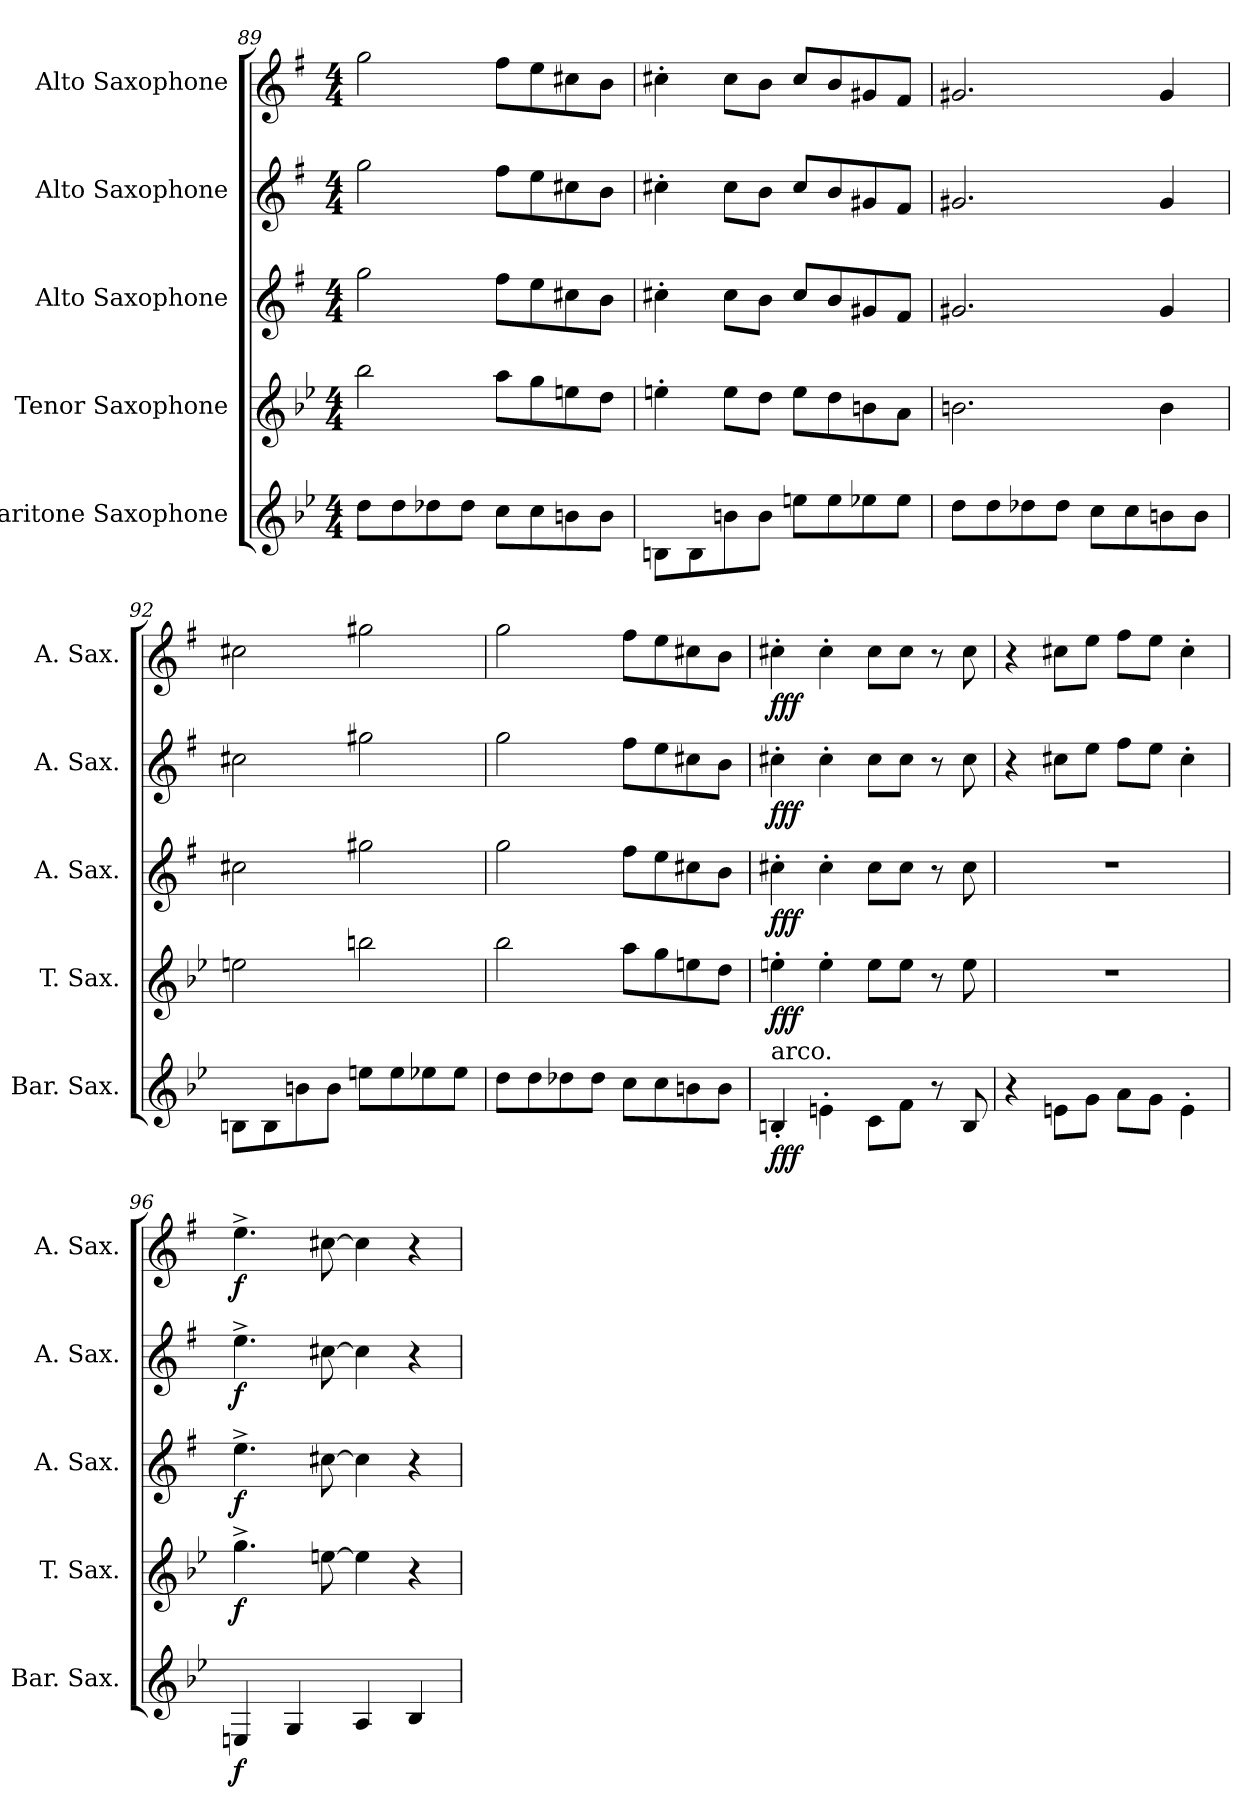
**kern	**dynam	**kern	**dynam	**kern	**dynam	**kern	**dynam	**kern	**dynam
*part5	*part5	*part4	*part4	*part3	*part3	*part2	*part2	*part1	*part1
*staff5	*staff5	*staff4	*staff4	*staff3	*staff3	*staff2	*staff2	*staff1	*staff1
*I"Baritone Saxophone	*	*I"Tenor Saxophone	*	*I"Alto Saxophone	*	*I"Alto Saxophone	*	*I"Alto Saxophone	*
*I'Bar. Sax.	*	*I'T. Sax.	*	*I'A. Sax.	*	*I'A. Sax.	*	*I'A. Sax.	*
*clefG2	*	*clefG2	*	*clefG2	*	*clefG2	*	*clefG2	*
*ITrd12c21	*	*ITrd8c14	*	*ITrd5c9	*	*ITrd5c9	*	*ITrd5c9	*
*k[b-e-]	*	*k[b-e-]	*	*k[b-e-]	*	*k[b-e-]	*	*k[b-e-]	*
*M4/4	*	*M4/4	*	*M4/4	*	*M4/4	*	*M4/4	*
=89	=89	=89	=89	=89	=89	=89	=89	=89	=89
8d\L	.	2b-\	.	2b-\	.	2b-\	.	2b-\	.
8d\	.	.	.	.	.	.	.	.	.
8d-X\	.	.	.	.	.	.	.	.	.
8d-\J	.	.	.	.	.	.	.	.	.
8c\L	.	8a\L	.	8a\L	.	8a\L	.	8a\L	.
8c\	.	8g\	.	8g\	.	8g\	.	8g\	.
8Bn\	.	8en\	.	8en\	.	8en\	.	8en\	.
8B\J	.	8d\J	.	8d\J	.	8d\J	.	8d\J	.
!!LO:LB:g=z
=90	=90	=90	=90	=90	=90	=90	=90	=90	=90
8BBn\L	.	4en'\	.	4en'\	.	4en'\	.	4en'\	.
8BB\	.	.	.	.	.	.	.	.	.
8Bn\	.	8e\L	.	8e\L	.	8e\L	.	8e\L	.
8B\J	.	8d\J	.	8d\J	.	8d\J	.	8d\J	.
8en\L	.	8e\L	.	8e/L	.	8e/L	.	8e/L	.
8e\	.	8d\	.	8d/	.	8d/	.	8d/	.
8e-X\	.	8Bn\	.	8Bn/	.	8Bn/	.	8Bn/	.
8e-\J	.	8A\J	.	8A/J	.	8A/J	.	8A/J	.
=91	=91	=91	=91	=91	=91	=91	=91	=91	=91
8d\L	.	2.Bn\	.	2.Bn/	.	2.Bn/	.	2.Bn/	.
8d\	.	.	.	.	.	.	.	.	.
8d-X\	.	.	.	.	.	.	.	.	.
8d-\J	.	.	.	.	.	.	.	.	.
8c\L	.	.	.	.	.	.	.	.	.
8c\	.	.	.	.	.	.	.	.	.
8Bn\	.	4B\	.	4B/	.	4B/	.	4B/	.
8B\J	.	.	.	.	.	.	.	.	.
=92	=92	=92	=92	=92	=92	=92	=92	=92	=92
8BBn\L	.	2en\	.	2en\	.	2en\	.	2en\	.
8BB\	.	.	.	.	.	.	.	.	.
8Bn\	.	.	.	.	.	.	.	.	.
8B\J	.	.	.	.	.	.	.	.	.
8en\L	.	2bn\	.	2bn\	.	2bn\	.	2bn\	.
8e\	.	.	.	.	.	.	.	.	.
8e-X\	.	.	.	.	.	.	.	.	.
8e-\J	.	.	.	.	.	.	.	.	.
!!LO:PB:g=z
=93	=93	=93	=93	=93	=93	=93	=93	=93	=93
8d\L	.	2b-\	.	2b-\	.	2b-\	.	2b-\	.
8d\	.	.	.	.	.	.	.	.	.
8d-X\	.	.	.	.	.	.	.	.	.
8d-\J	.	.	.	.	.	.	.	.	.
8c\L	.	8a\L	.	8a\L	.	8a\L	.	8a\L	.
8c\	.	8g\	.	8g\	.	8g\	.	8g\	.
8Bn\	.	8en\	.	8en\	.	8en\	.	8en\	.
8B\J	.	8d\J	.	8d\J	.	8d\J	.	8d\J	.
=94	=94	=94	=94	=94	=94	=94	=94	=94	=94
!LO:TX:a:t=arco.	!	!	!	!	!	!	!	!	!
!	!LO:DY:b	!	!LO:DY:b	!	!LO:DY:b	!	!LO:DY:b	!	!LO:DY:b
4BBn'/	fff	4en'\	fff	4en'\	fff	4en'\	fff	4en'\	fff
4En'\	.	4e'\	.	4e'\	.	4e'\	.	4e'\	.
8C\L	.	8e\L	.	8e\L	.	8e\L	.	8e\L	.
8F\J	.	8e\J	.	8e\J	.	8e\J	.	8e\J	.
8r	.	8r	.	8r	.	8r	.	8r	.
8BB/	.	8e\	.	8e\	.	8e\	.	8e\	.
=95	=95	=95	=95	=95	=95	=95	=95	=95	=95
4r	.	1r	.	1r	.	4r	.	4r	.
8En\L	.	.	.	.	.	8en\L	.	8en\L	.
8G\J	.	.	.	.	.	8g\J	.	8g\J	.
8A\L	.	.	.	.	.	8a\L	.	8a\L	.
8G\J	.	.	.	.	.	8g\J	.	8g\J	.
4E'\	.	.	.	.	.	4e'\	.	4e'\	.
=96	=96	=96	=96	=96	=96	=96	=96	=96	=96
!	!LO:DY:b	!	!LO:DY:b	!	!LO:DY:b	!	!LO:DY:b	!	!LO:DY:b
4EEn/	f	4.g^\	f	4.g^\	f	4.g^\	f	4.g^\	f
4GG/	.	.	.	.	.	.	.	.	.
.	.	[8en\	.	[8en\	.	[8en\	.	[8en\	.
4AA/	.	4e\]	.	4e\]	.	4e\]	.	4e\]	.
4BB-/	.	4r	.	4r	.	4r	.	4r	.
=	=	=	=	=	=	=	=	=	=
*-	*-	*-	*-	*-	*-	*-	*-	*-	*-
